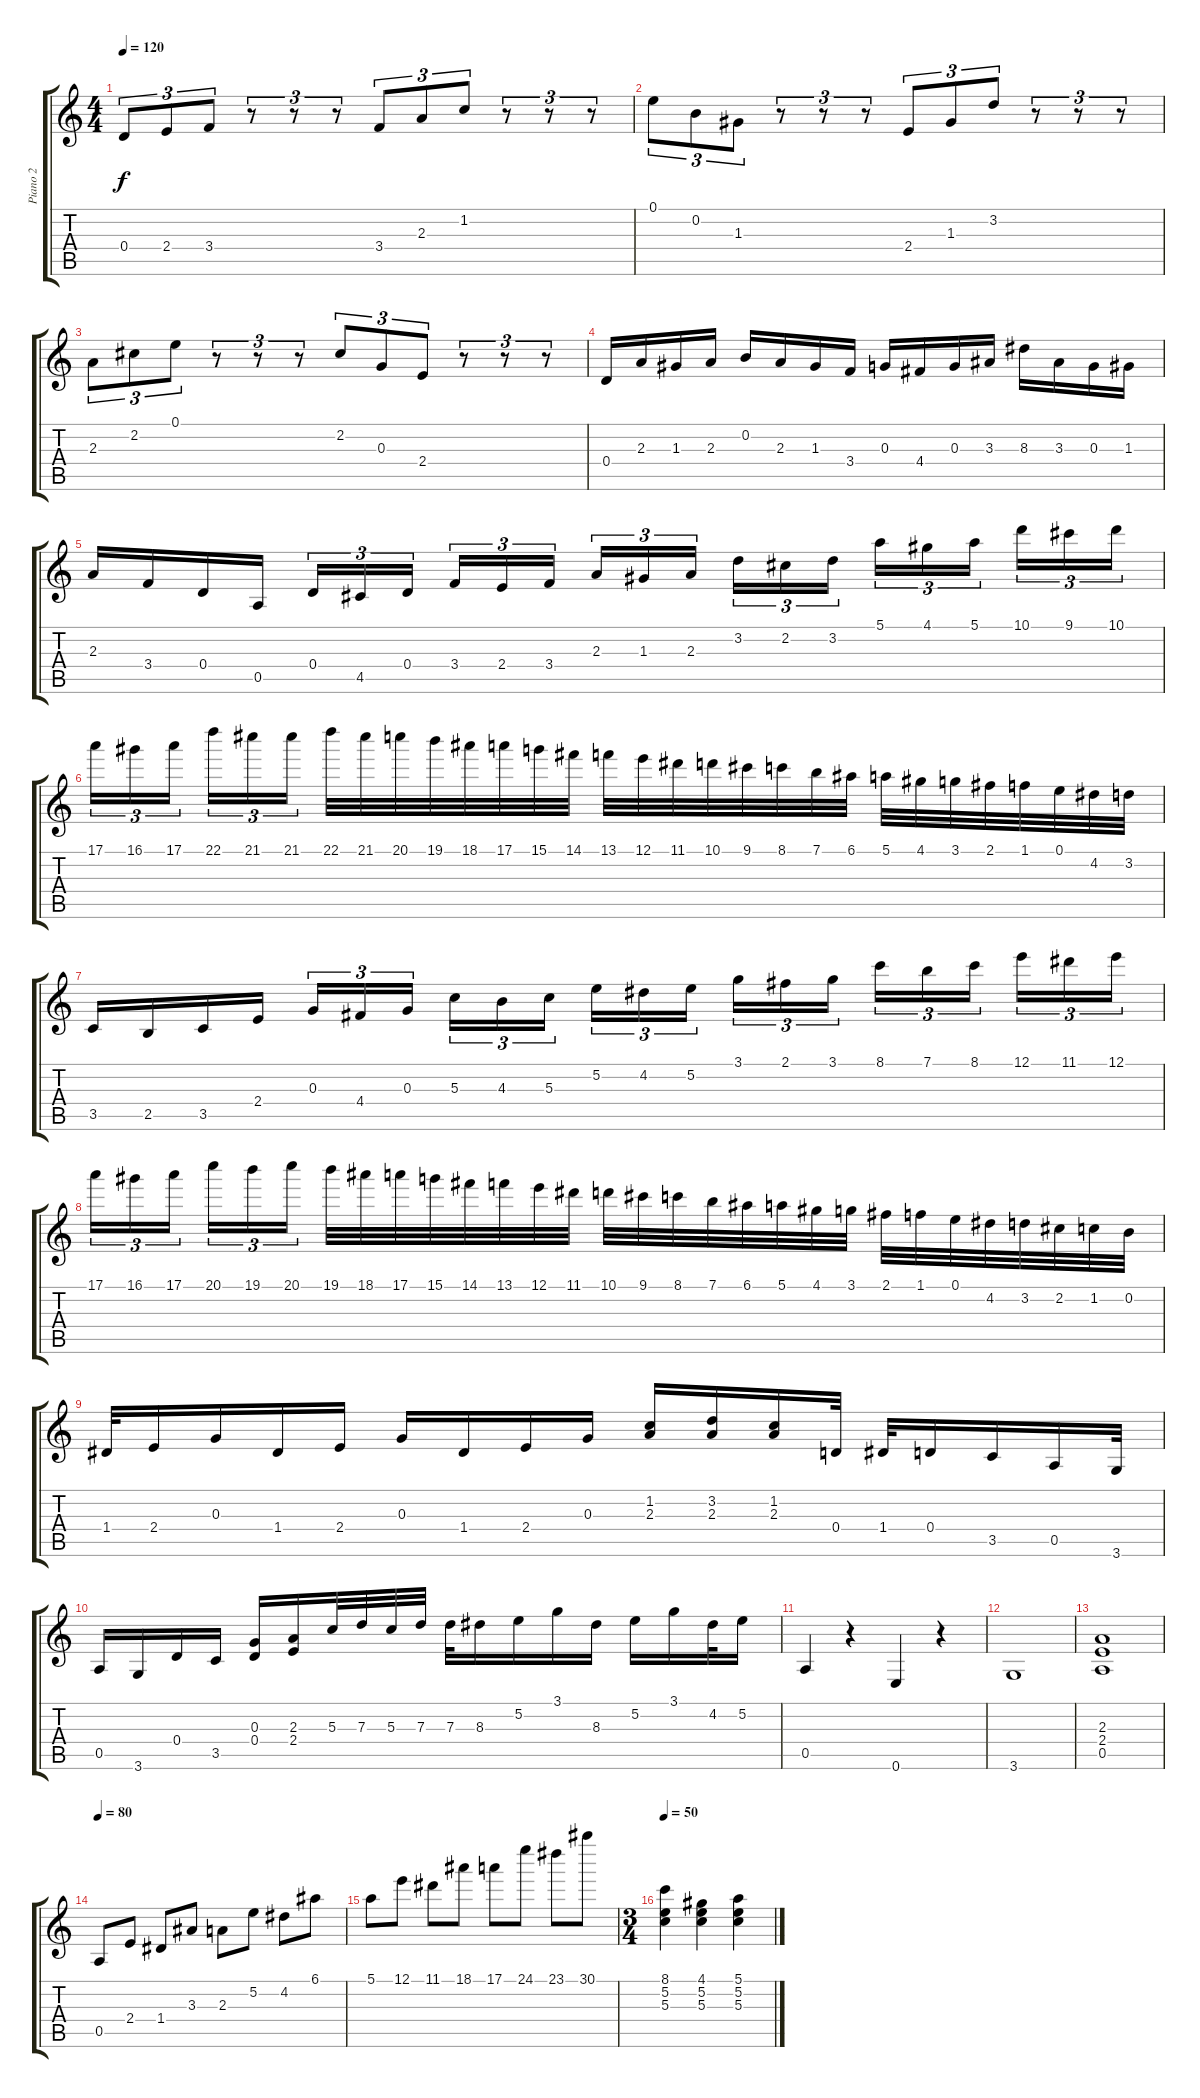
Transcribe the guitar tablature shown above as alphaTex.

\track ("Piano 2" "Piano 2") {instrument acousticgrandpiano}
\staff {score tabs}
\tuning (E5 B4 G4 D4 A3 E3) {hide}
\ts (4 4)
\tempo 120
\clef g2
\ks c
0.4.8{tu (3 2) dy f instrument acousticgrandpiano} 2.4.8{tu (3 2)} 3.4.8{tu (3 2)} r.8{tu (3 2)} r.8{tu (3 2)} r.8{tu (3 2)} 3.4.8{tu (3 2)} 2.3.8{tu (3 2)} 1.2.8{tu (3 2)} r.8{tu (3 2)} r.8{tu (3 2)} r.8{tu (3 2)} |
0.1.8{tu (3 2)} 0.2.8{tu (3 2)} 1.3.8{tu (3 2)} r.8{tu (3 2)} r.8{tu (3 2)} r.8{tu (3 2)} 2.4.8{tu (3 2)} 1.3.8{tu (3 2)} 3.2.8{tu (3 2)} r.8{tu (3 2)} r.8{tu (3 2)} r.8{tu (3 2)} |
2.3.8{tu (3 2)} 2.2.8{tu (3 2)} 0.1.8{tu (3 2)} r.8{tu (3 2)} r.8{tu (3 2)} r.8{tu (3 2)} 2.2.8{tu (3 2)} 0.3.8{tu (3 2)} 2.4.8{tu (3 2)} r.8{tu (3 2)} r.8{tu (3 2)} r.8{tu (3 2)} |
0.4.16 2.3.16 1.3.16 2.3.16 0.2.16 2.3.16 1.3.16 3.4.16 0.3.16 4.4.16 0.3.16 3.3.16 8.3.16 3.3.16 0.3.16 1.3.16 |
2.3.16 3.4.16 0.4.16 0.5.16 0.4.16{tu (3 2)} 4.5.16{tu (3 2)} 0.4.16{tu (3 2)} 3.4.16{tu (3 2)} 2.4.16{tu (3 2)} 3.4.16{tu (3 2)} 2.3.16{tu (3 2)} 1.3.16{tu (3 2)} 2.3.16{tu (3 2)} 3.2.16{tu (3 2)} 2.2.16{tu (3 2)} 3.2.16{tu (3 2)} 5.1.16{tu (3 2)} 4.1.16{tu (3 2)} 5.1.16{tu (3 2)} 10.1.16{tu (3 2)} 9.1.16{tu (3 2)} 10.1.16{tu (3 2)} |
17.1.16{tu (3 2)} 16.1.16{tu (3 2)} 17.1.16{tu (3 2)} 22.1.16{tu (3 2)} 21.1.16{tu (3 2)} 21.1.16{tu (3 2)} 22.1.32 21.1.32 20.1.32 19.1.32 18.1.32 17.1.32 15.1.32 14.1.32 13.1.32 12.1.32 11.1.32 10.1.32 9.1.32 8.1.32 7.1.32 6.1.32 5.1.32 4.1.32 3.1.32 2.1.32 1.1.32 0.1.32 4.2.32 3.2.32 |
3.5.16 2.5.16 3.5.16 2.4.16 0.3.16{tu (3 2)} 4.4.16{tu (3 2)} 0.3.16{tu (3 2)} 5.3.16{tu (3 2)} 4.3.16{tu (3 2)} 5.3.16{tu (3 2)} 5.2.16{tu (3 2)} 4.2.16{tu (3 2)} 5.2.16{tu (3 2)} 3.1.16{tu (3 2)} 2.1.16{tu (3 2)} 3.1.16{tu (3 2)} 8.1.16{tu (3 2)} 7.1.16{tu (3 2)} 8.1.16{tu (3 2)} 12.1.16{tu (3 2)} 11.1.16{tu (3 2)} 12.1.16{tu (3 2)} |
17.1.16{tu (3 2)} 16.1.16{tu (3 2)} 17.1.16{tu (3 2)} 20.1.16{tu (3 2)} 19.1.16{tu (3 2)} 20.1.16{tu (3 2)} 19.1.32 18.1.32 17.1.32 15.1.32 14.1.32 13.1.32 12.1.32 11.1.32 10.1.32 9.1.32 8.1.32 7.1.32 6.1.32 5.1.32 4.1.32 3.1.32 2.1.32 1.1.32 0.1.32 4.2.32 3.2.32 2.2.32 1.2.32 0.2.32 |
1.4.32 2.4.16 0.3.16 1.4.16 2.4.16 0.3.16 1.4.16 2.4.16 0.3.16 (1.2 2.3).16 (3.2 2.3).16 (1.2 2.3).16 0.4.32 1.4.32 0.4.16 3.5.16 0.5.16 3.6.32 |
0.5.16 3.6.16 0.4.16 3.5.16 (0.3 0.4).16 (2.3 2.4).16 5.3.32 7.3.32 5.3.32 7.3.32 7.3.32 8.3.16 5.2.16 3.1.16 8.3.16 5.2.16 3.1.16 4.2.32 5.2.16 |
0.5.4 r.4 0.6.4 r.4 |
3.6.1 |
(2.3 2.4 0.5).1 |
\tempo 80
0.5.8 2.4.8 1.4.8 3.3.8 2.3.8 5.2.8 4.2.8 6.1.8 |
5.1.8 12.1.8 11.1.8 18.1.8 17.1.8 24.1.8 23.1.8 30.1.8 |
\ts (3 4)
\tempo 50
(8.1 5.2 5.3).4 (4.1 5.2 5.3).4 (5.1 5.2 5.3).4
